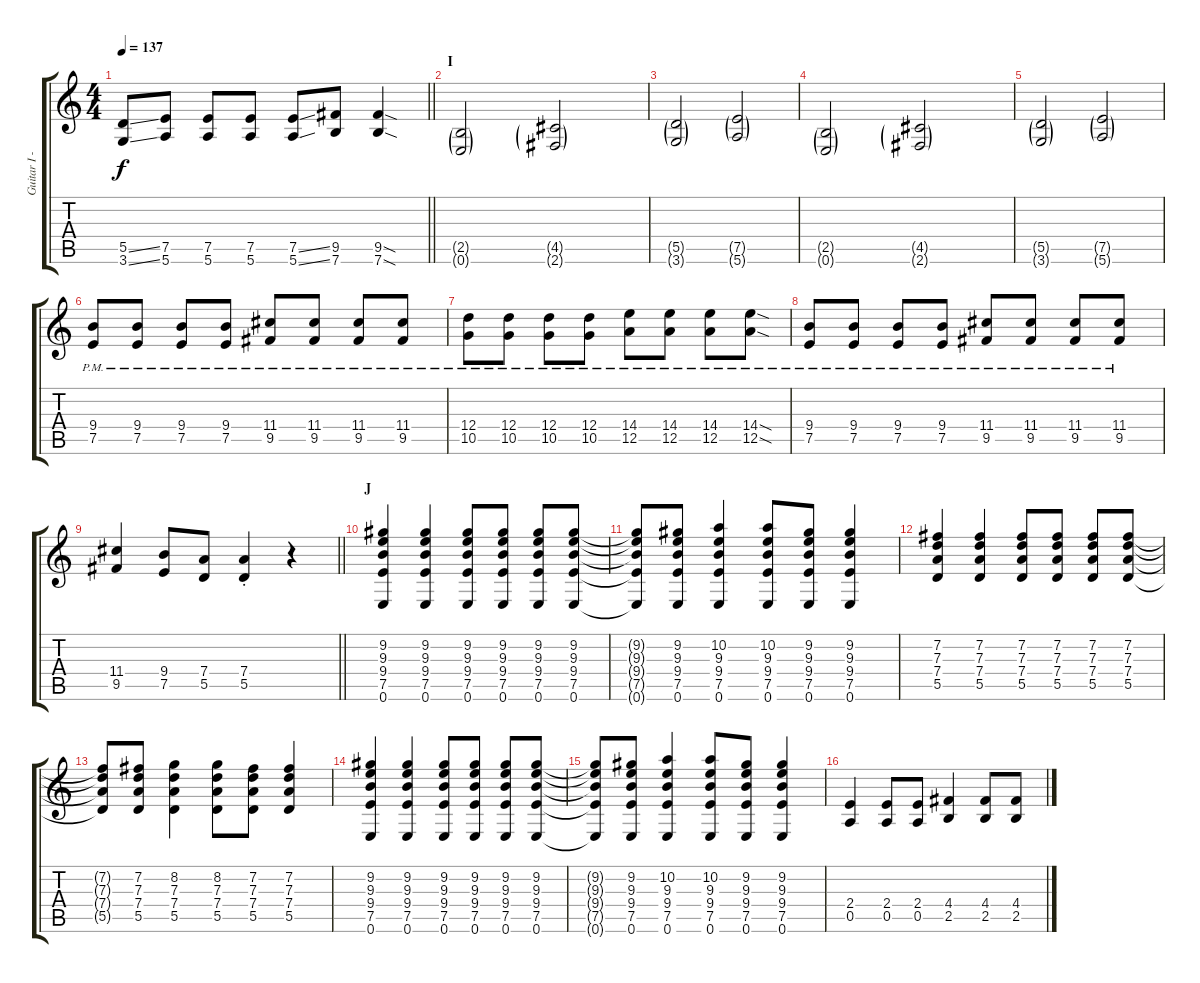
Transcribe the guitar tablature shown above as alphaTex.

\track ("Guitar I - Gotoh" "Guitar I -") {instrument distortionguitar}
\staff {score tabs}
\tuning (E4 B3 G3 D3 A2 E2) {hide}
\ts (4 4)
\tempo 137
\clef g2
\barLineRight lightlight
\ks c
(5.5{ss} 3.6{ss}).8{dy f} (7.5 5.6).8 (7.5 5.6).8 (7.5 5.6).8 (7.5{ss} 5.6{ss}).8 (9.5 7.6).8 (9.5{sod} 7.6{sod}).4 |
\section ("" "I")
(2.5{g} 0.6{g}).2 (4.5{g} 2.6{g}).2 |
(5.5{g} 3.6{g}).2 (7.5{g} 5.6{g}).2 |
(2.5{g} 0.6{g}).2 (4.5{g} 2.6{g}).2 |
(5.5{g} 3.6{g}).2 (7.5{g} 5.6{g}).2 |
(9.4{pm} 7.5{pm}).8 (9.4{pm} 7.5{pm}).8 (9.4{pm} 7.5{pm}).8 (9.4{pm} 7.5{pm}).8 (11.4{pm} 9.5{pm}).8 (11.4{pm} 9.5{pm}).8 (11.4{pm} 9.5{pm}).8 (11.4{pm} 9.5{pm}).8 |
(12.4{pm} 10.5{pm}).8 (12.4{pm} 10.5{pm}).8 (12.4{pm} 10.5{pm}).8 (12.4{pm} 10.5{pm}).8 (14.4{pm} 12.5{pm}).8 (14.4{pm} 12.5{pm}).8 (14.4{pm} 12.5{pm}).8 (14.4{sod pm} 12.5{sod pm}).8 |
(9.4{pm} 7.5{pm}).8 (9.4{pm} 7.5{pm}).8 (9.4{pm} 7.5{pm}).8 (9.4{pm} 7.5{pm}).8 (11.4{pm} 9.5{pm}).8 (11.4{pm} 9.5{pm}).8 (11.4{pm} 9.5{pm}).8 (11.4{pm} 9.5{pm}).8 |
\barLineRight lightlight
(11.4 9.5).4 (9.4 7.5).8 (7.4 5.5).8 (7.4{st} 5.5{st}).4 r.4 |
\section ("" "J")
(9.2 9.3 9.4 7.5 0.6).4 (9.2 9.3 9.4 7.5 0.6).4 (9.2 9.3 9.4 7.5 0.6).8 (9.2 9.3 9.4 7.5 0.6).8 (9.2 9.3 9.4 7.5 0.6).8 (9.2 9.3 9.4 7.5 0.6).8 |
(9.2{t} 9.3{t} 9.4{t} 7.5{t} 0.6{t}).8 (9.2 9.3 9.4 7.5 0.6).8 (10.2 9.3 9.4 7.5 0.6).4 (10.2 9.3 9.4 7.5 0.6).8 (9.2 9.3 9.4 7.5 0.6).8 (9.2 9.3 9.4 7.5 0.6).4 |
(7.2 7.3 7.4 5.5).4 (7.2 7.3 7.4 5.5).4 (7.2 7.3 7.4 5.5).8 (7.2 7.3 7.4 5.5).8 (7.2 7.3 7.4 5.5).8 (7.2 7.3 7.4 5.5).8 |
(7.2{t} 7.3{t} 7.4{t} 5.5{t}).8 (7.2 7.3 7.4 5.5).8 (8.2 7.3 7.4 5.5).4 (8.2 7.3 7.4 5.5).8 (7.2 7.3 7.4 5.5).8 (7.2 7.3 7.4 5.5).4 |
(9.2 9.3 9.4 7.5 0.6).4 (9.2 9.3 9.4 7.5 0.6).4 (9.2 9.3 9.4 7.5 0.6).8 (9.2 9.3 9.4 7.5 0.6).8 (9.2 9.3 9.4 7.5 0.6).8 (9.2 9.3 9.4 7.5 0.6).8 |
(9.2{t} 9.3{t} 9.4{t} 7.5{t} 0.6{t}).8 (9.2 9.3 9.4 7.5 0.6).8 (10.2 9.3 9.4 7.5 0.6).4 (10.2 9.3 9.4 7.5 0.6).8 (9.2 9.3 9.4 7.5 0.6).8 (9.2 9.3 9.4 7.5 0.6).4 |
(2.4 0.5).4 (2.4 0.5).8 (2.4 0.5).8 (4.4 2.5).4 (4.4 2.5).8 (4.4 2.5).8
